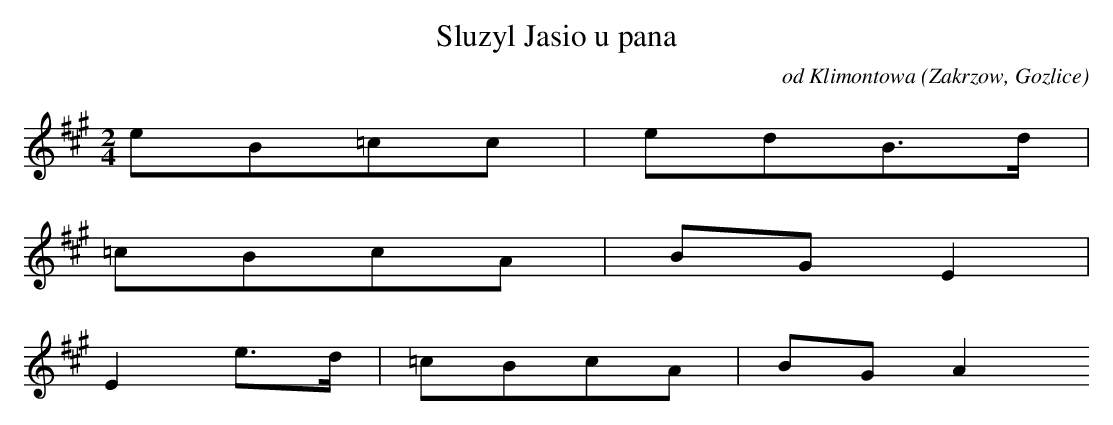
X:1
T: Sluzyl Jasio u pana
O: od Klimontowa (Zakrzow, Gozlice)
M: 2/4
L: 1/16
K: A
e2B2=c2c2 | e2d2B3d |
=c2B2c2A2 | B2G2E4 |
E4e3d | =c2B2c2A2 | B2G2A4
